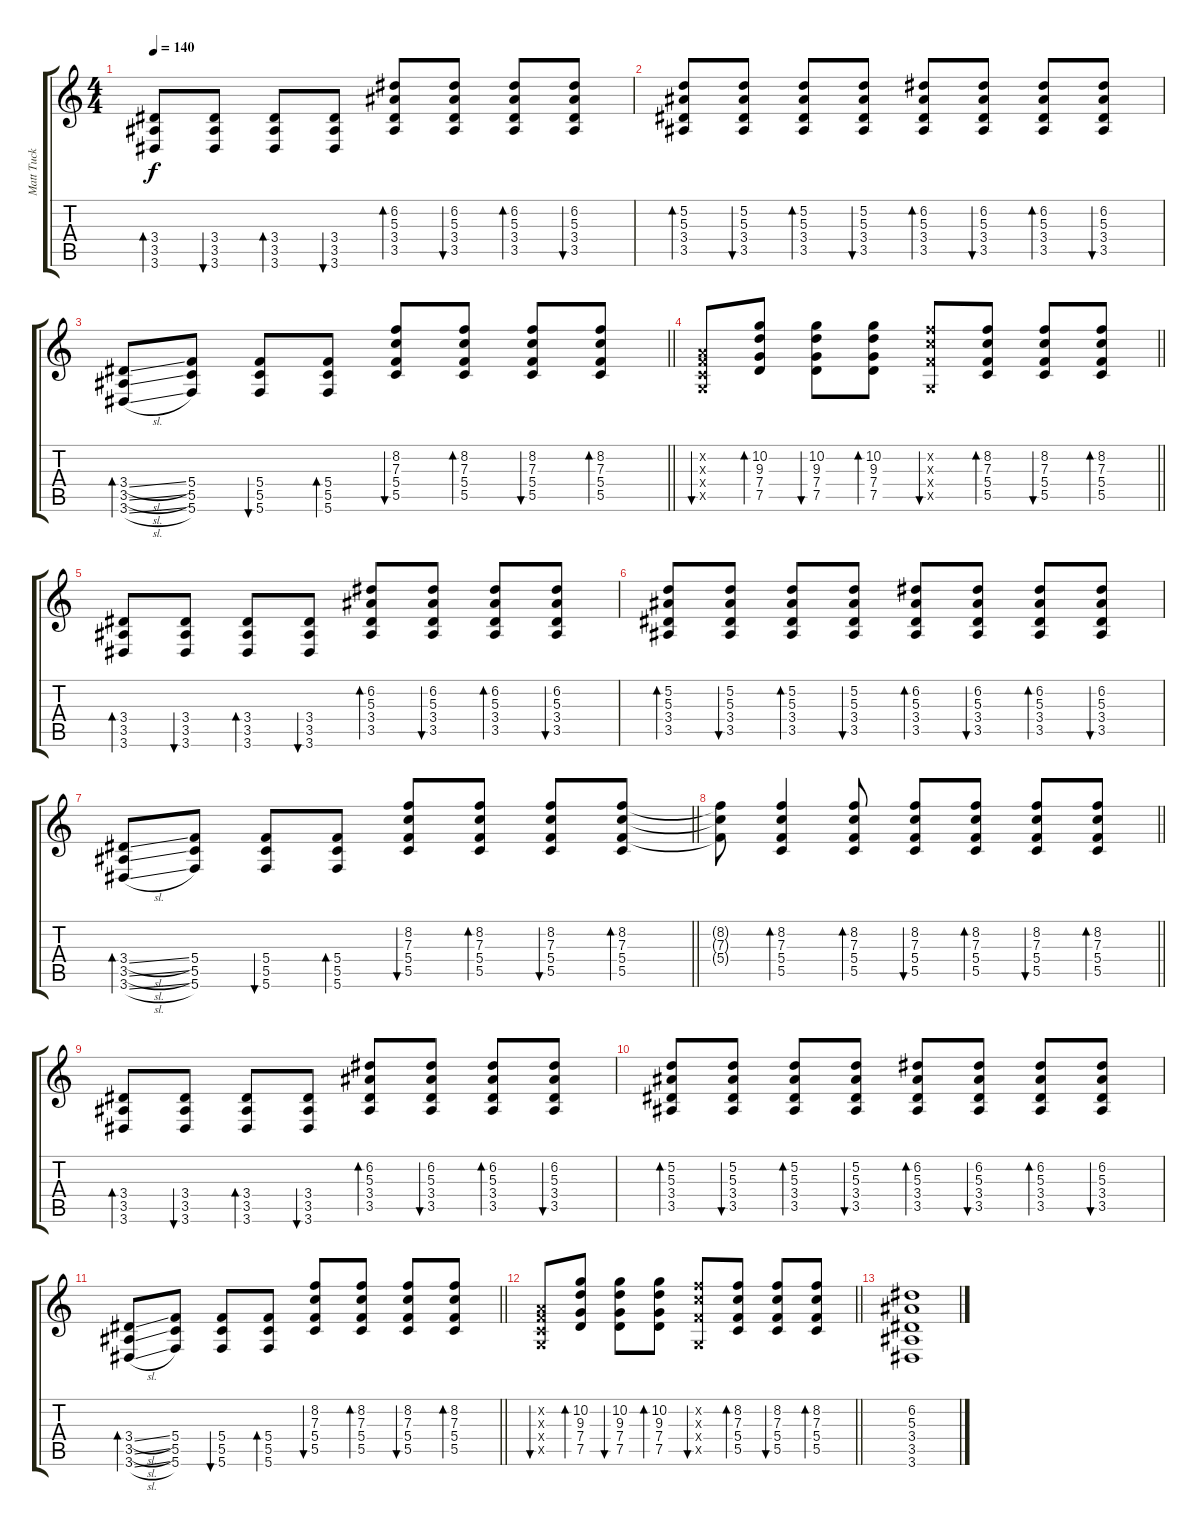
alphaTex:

\track ("Matt Tuck" "Matt Tuck") {instrument acousticguitarsteel}
\staff {score tabs}
\tuning (D4 A3 F3 C3 G2 C2) {hide}
\ts (4 4)
\tempo 140
\clef g2
\ks c
(3.4 3.5 3.6).8{bd 60 dy f} (3.4 3.5 3.6).8{bu 60} (3.4 3.5 3.6).8{bd 60} (3.4 3.5 3.6).8{bu 60} (6.2 5.3 3.4 3.5).8{bd 60} (6.2 5.3 3.4 3.5).8{bu 60} (6.2 5.3 3.4 3.5).8{bd 60} (6.2 5.3 3.4 3.5).8{bu 60} |
(5.2 5.3 3.4 3.5).8{bd 60} (5.2 5.3 3.4 3.5).8{bu 60} (5.2 5.3 3.4 3.5).8{bd 60} (5.2 5.3 3.4 3.5).8{bu 60} (6.2 5.3 3.4 3.5).8{bd 60} (6.2 5.3 3.4 3.5).8{bu 60} (6.2 5.3 3.4 3.5).8{bd 60} (6.2 5.3 3.4 3.5).8{bu 60} |
\barLineRight lightlight
(3.4{sl} 3.5{sl} 3.6{sl}).8{bd 60} (5.4 5.5 5.6).8 (5.4 5.5 5.6).8{bu 60} (5.4 5.5 5.6).8{bd 60} (8.2 7.3 5.4 5.5).8{bu 60} (8.2 7.3 5.4 5.5).8{bd 60} (8.2 7.3 5.4 5.5).8{bu 60} (8.2 7.3 5.4 5.5).8{bd 60} |
\barLineRight lightlight
(0.2{x} 0.3{x} 0.4{x} 0.5{x}).8{bu 120} (10.2 9.3 7.4 7.5).8{bd 120} (10.2 9.3 7.4 7.5).8{bu 120} (10.2 9.3 7.4 7.5).8{bd 120} (8.2{x} 7.3{x} 5.4{x} 0.5{x}).8{bu 120} (8.2 7.3 5.4 5.5).8{bd 120} (8.2 7.3 5.4 5.5).8{bu 120} (8.2 7.3 5.4 5.5).8{bd 120} |
(3.4 3.5 3.6).8{bd 60} (3.4 3.5 3.6).8{bu 60} (3.4 3.5 3.6).8{bd 60} (3.4 3.5 3.6).8{bu 60} (6.2 5.3 3.4 3.5).8{bd 60} (6.2 5.3 3.4 3.5).8{bu 60} (6.2 5.3 3.4 3.5).8{bd 60} (6.2 5.3 3.4 3.5).8{bu 60} |
(5.2 5.3 3.4 3.5).8{bd 60} (5.2 5.3 3.4 3.5).8{bu 60} (5.2 5.3 3.4 3.5).8{bd 60} (5.2 5.3 3.4 3.5).8{bu 60} (6.2 5.3 3.4 3.5).8{bd 60} (6.2 5.3 3.4 3.5).8{bu 60} (6.2 5.3 3.4 3.5).8{bd 60} (6.2 5.3 3.4 3.5).8{bu 60} |
\barLineRight lightlight
(3.4{sl} 3.5{sl} 3.6{sl}).8{bd 60} (5.4 5.5 5.6).8 (5.4 5.5 5.6).8{bu 60} (5.4 5.5 5.6).8{bd 60} (8.2 7.3 5.4 5.5).8{bu 60} (8.2 7.3 5.4 5.5).8{bd 60} (8.2 7.3 5.4 5.5).8{bu 60} (8.2 7.3 5.4 5.5).8{bd 60} |
\barLineRight lightlight
(8.2{t} 7.3{t} 5.4{t}).8 (8.2 7.3 5.4 5.5).4{bd 120} (8.2 7.3 5.4 5.5).8{bd 120} (8.2 7.3 5.4 5.5).8{bu 120} (8.2 7.3 5.4 5.5).8{bd 120} (8.2 7.3 5.4 5.5).8{bu 120} (8.2 7.3 5.4 5.5).8{bd 120} |
(3.4 3.5 3.6).8{bd 60} (3.4 3.5 3.6).8{bu 60} (3.4 3.5 3.6).8{bd 60} (3.4 3.5 3.6).8{bu 60} (6.2 5.3 3.4 3.5).8{bd 60} (6.2 5.3 3.4 3.5).8{bu 60} (6.2 5.3 3.4 3.5).8{bd 60} (6.2 5.3 3.4 3.5).8{bu 60} |
(5.2 5.3 3.4 3.5).8{bd 60} (5.2 5.3 3.4 3.5).8{bu 60} (5.2 5.3 3.4 3.5).8{bd 60} (5.2 5.3 3.4 3.5).8{bu 60} (6.2 5.3 3.4 3.5).8{bd 60} (6.2 5.3 3.4 3.5).8{bu 60} (6.2 5.3 3.4 3.5).8{bd 60} (6.2 5.3 3.4 3.5).8{bu 60} |
\barLineRight lightlight
(3.4{sl} 3.5{sl} 3.6{sl}).8{bd 60} (5.4 5.5 5.6).8 (5.4 5.5 5.6).8{bu 60} (5.4 5.5 5.6).8{bd 60} (8.2 7.3 5.4 5.5).8{bu 60} (8.2 7.3 5.4 5.5).8{bd 60} (8.2 7.3 5.4 5.5).8{bu 60} (8.2 7.3 5.4 5.5).8{bd 60} |
\barLineRight lightlight
(0.2{x} 0.3{x} 0.4{x} 0.5{x}).8{bu 120} (10.2 9.3 7.4 7.5).8{bd 120} (10.2 9.3 7.4 7.5).8{bu 120} (10.2 9.3 7.4 7.5).8{bd 120} (8.2{x} 7.3{x} 5.4{x} 0.5{x}).8{bu 120} (8.2 7.3 5.4 5.5).8{bd 120} (8.2 7.3 5.4 5.5).8{bu 120} (8.2 7.3 5.4 5.5).8{bd 120} |
(6.2 5.3 3.4 3.5 3.6).1
